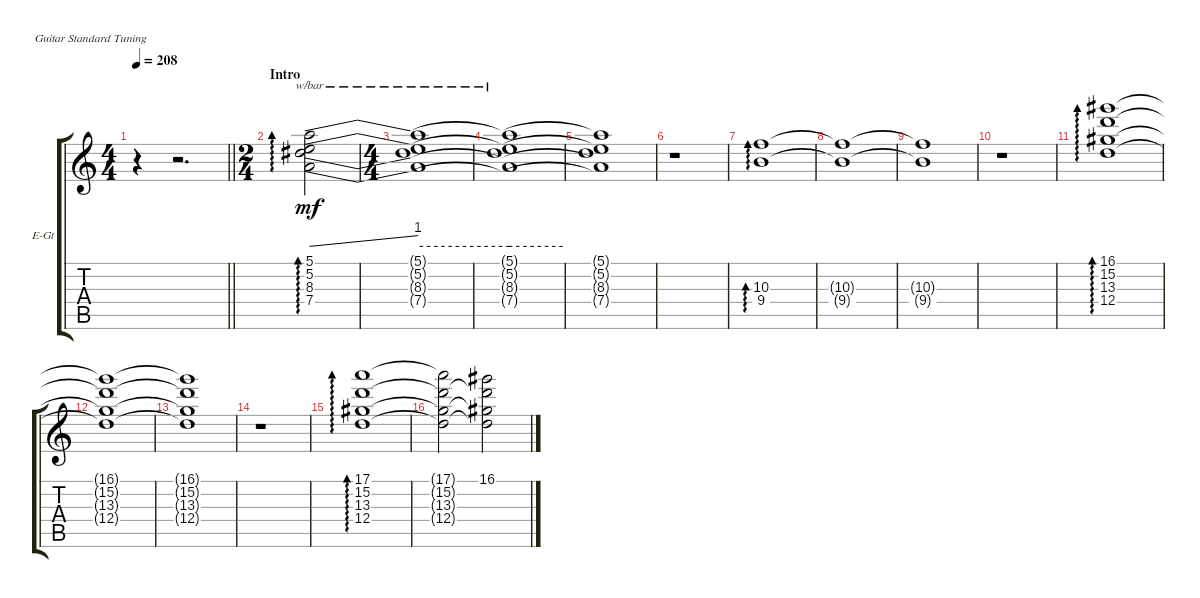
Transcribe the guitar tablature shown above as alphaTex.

\bracketExtendMode groupsimilarinstruments
\firstSystemTrackNameOrientation horizontal
\otherSystemsTrackNameOrientation horizontal
\track ("Gtr. 3 - Paul" "E-Gt") {instrument electricguitarjazz}
\staff {score tabs}
\tuning (E4 B3 G3 D3 A2 E2)
\ts (4 4)
\beaming (8 2 2 2 2)
\tempo 208
\clef g2
\barLineRight lightlight
\ks c
r.4{dy mf instrument electricguitarjazz} r.2{d} |
\ts (2 4)
\beaming (8 2 2)
\section ("" "Intro")
(5.1 5.2 8.3 7.4).2{tbe (dive default 0 0 60 4) ad 0} |
\ts (4 4)
\beaming (8 2 2 2 2)
(5.1{t} 5.2{t} 8.3{t} 7.4{t}).1{tbe (hold default 0 0 60 0)} |
(5.1{t} 5.2{t} 8.3{t} 7.4{t}).1{tbe (hold default 0 0 60 0)} |
(5.1{t} 5.2{t} 8.3{t} 7.4{t}).1 |
r.1 |
(10.3 9.4).1{ad 0} |
(10.3{t} 9.4{t}).1 |
(10.3{t} 9.4{t}).1 |
r.1 |
(16.1 15.2 13.3 12.4).1{ad 0} |
(16.1{t} 15.2{t} 13.3{t} 12.4{t}).1 |
(16.1{t} 15.2{t} 13.3{t} 12.4{t}).1 |
r.1 |
(17.1 15.2 13.3 12.4).1{ad 0} |
(17.1{t} 15.2{t} 13.3{t} 12.4{t}).2 (16.1 15.2{t} 13.3{t} 12.4{t}).2
